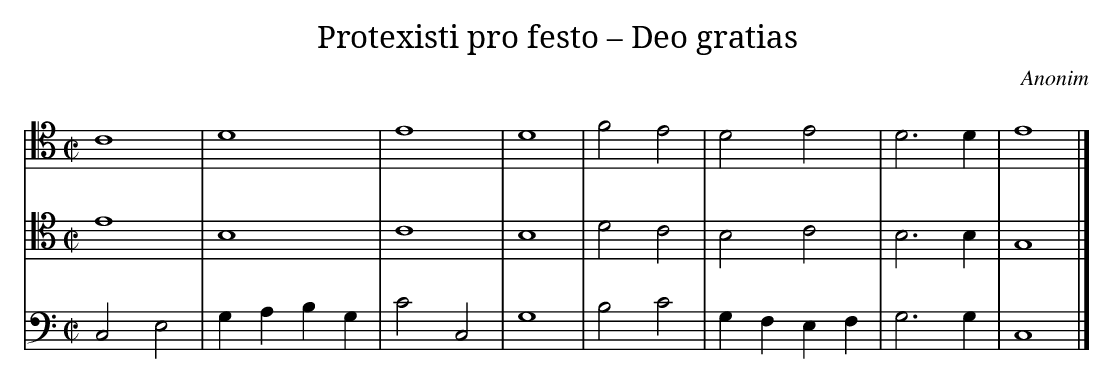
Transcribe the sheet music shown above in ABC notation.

X:1
T: Protexisti pro festo – Deo gratias
C: Anonim
L: 1/4
M: C|
V: 1 clef=tenor
V: 2 clef=tenor
V: 3 clef=bass
K: C
[V:1] C4 |
[V:2] E4 |
[V:3] C,2E,2 |
[V:1] D4 |
[V:2] B,4 |
[V:3] G,A,B,G, |
[V:1] E4 |
[V:2] C4 |
[V:3] C2C,2 |
[V:1] D4 |
[V:2] B,4 |
[V:3] G,4 |
[V:1] F2E2 |
[V:2] D2C2 |
[V:3] B,2C2 |
[V:1] D2E2 |
[V:2] B,2C2 |
[V:3] G,F,E,F, |
[V:1] D3D |
[V:2] B,3B, |
[V:3] G,3G, |
[V:1] E4 |]
[V:2] G,4 |]
[V:3] C,4 |]
